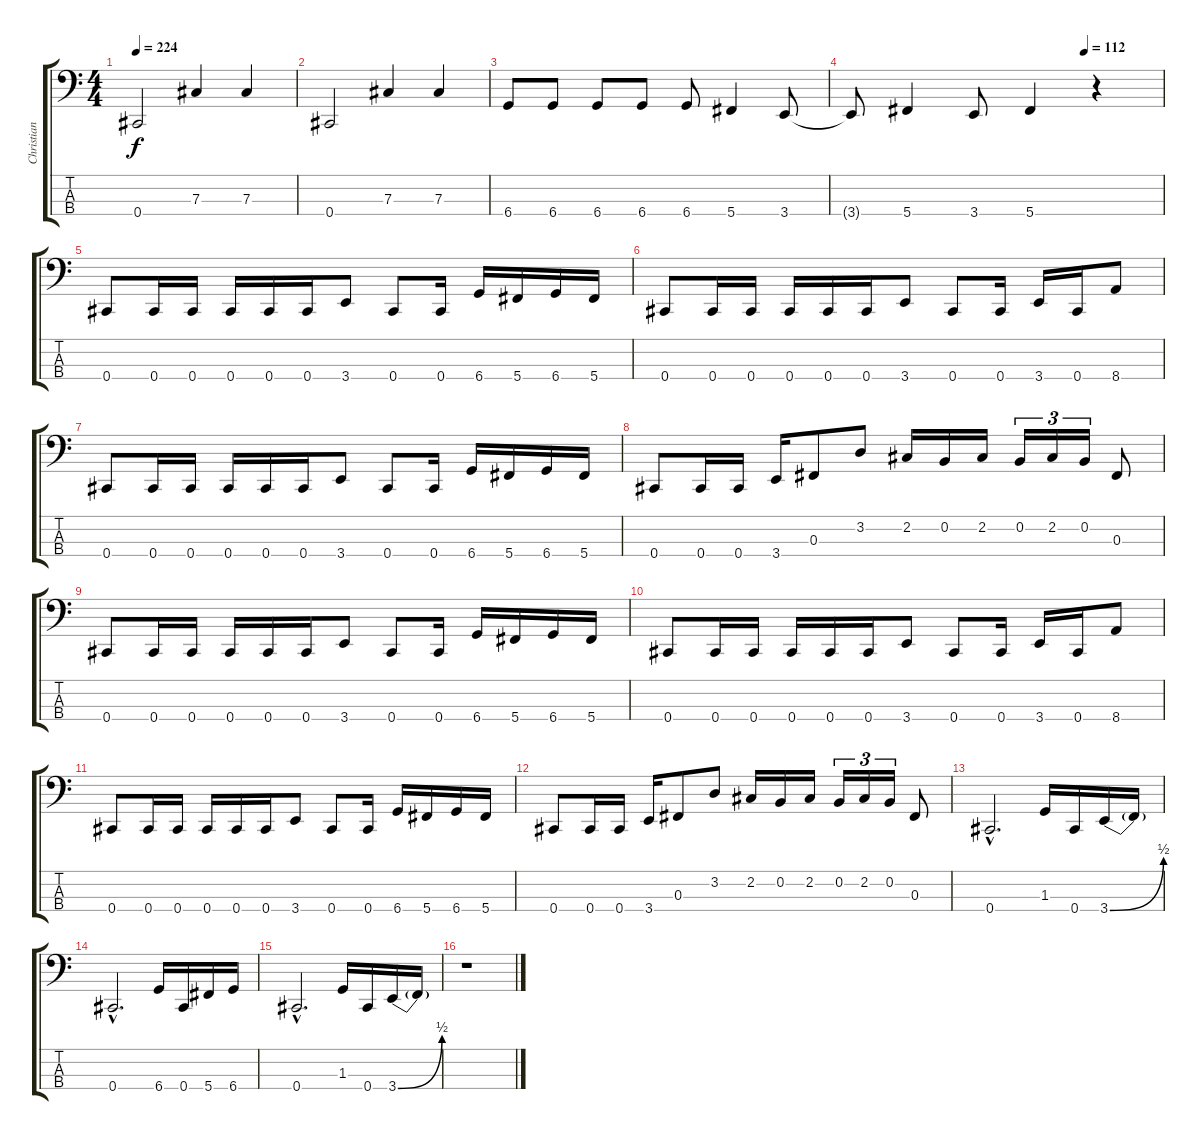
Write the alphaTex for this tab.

\track ("Christian" "Christian") {instrument electricbassfinger}
\staff {score tabs}
\tuning (E2 B1 Gb1 Db1) {hide}
\ts (4 4)
\tempo 224
\clef f4
\ks c
0.4.2{dy f} 7.3.4 7.3.4 |
0.4.2 7.3.4 7.3.4 |
6.4.8 6.4.8 6.4.8 6.4.8 6.4.8 5.4.4 3.4.8 |
\tempo (112 0.75)
3.4{t}.8 5.4.4 3.4.8 5.4.4 r.4 |
0.4.8 0.4.16 0.4.16 0.4.16 0.4.16 0.4.16 3.4.8 0.4.8 0.4.16 6.4.16 5.4.16 6.4.16 5.4.16 |
0.4.8 0.4.16 0.4.16 0.4.16 0.4.16 0.4.16 3.4.8 0.4.8 0.4.16 3.4.16 0.4.16 8.4.8 |
0.4.8 0.4.16 0.4.16 0.4.16 0.4.16 0.4.16 3.4.8 0.4.8 0.4.16 6.4.16 5.4.16 6.4.16 5.4.16 |
0.4.8 0.4.16 0.4.16 3.4.16 0.3.8 3.2.8 2.2.16 0.2.16 2.2.16 0.2.16{tu (3 2)} 2.2.16{tu (3 2)} 0.2.16{tu (3 2)} 0.3.8 |
0.4.8 0.4.16 0.4.16 0.4.16 0.4.16 0.4.16 3.4.8 0.4.8 0.4.16 6.4.16 5.4.16 6.4.16 5.4.16 |
0.4.8 0.4.16 0.4.16 0.4.16 0.4.16 0.4.16 3.4.8 0.4.8 0.4.16 3.4.16 0.4.16 8.4.8 |
0.4.8 0.4.16 0.4.16 0.4.16 0.4.16 0.4.16 3.4.8 0.4.8 0.4.16 6.4.16 5.4.16 6.4.16 5.4.16 |
0.4.8 0.4.16 0.4.16 3.4.16 0.3.8 3.2.8 2.2.16 0.2.16 2.2.16 0.2.16{tu (3 2)} 2.2.16{tu (3 2)} 0.2.16{tu (3 2)} 0.3.8 |
0.4{hac}.2{d} 1.3.16 0.4.16 3.4{be (bend 0 0 60 2)}.16 3.4{t}.16 |
0.4{hac}.2{d} 6.4.16 0.4.16 5.4.16 6.4.16 |
0.4{hac}.2{d} 1.3.16 0.4.16 3.4{be (bend 0 0 60 2)}.16 3.4{t}.16 |
r.1
